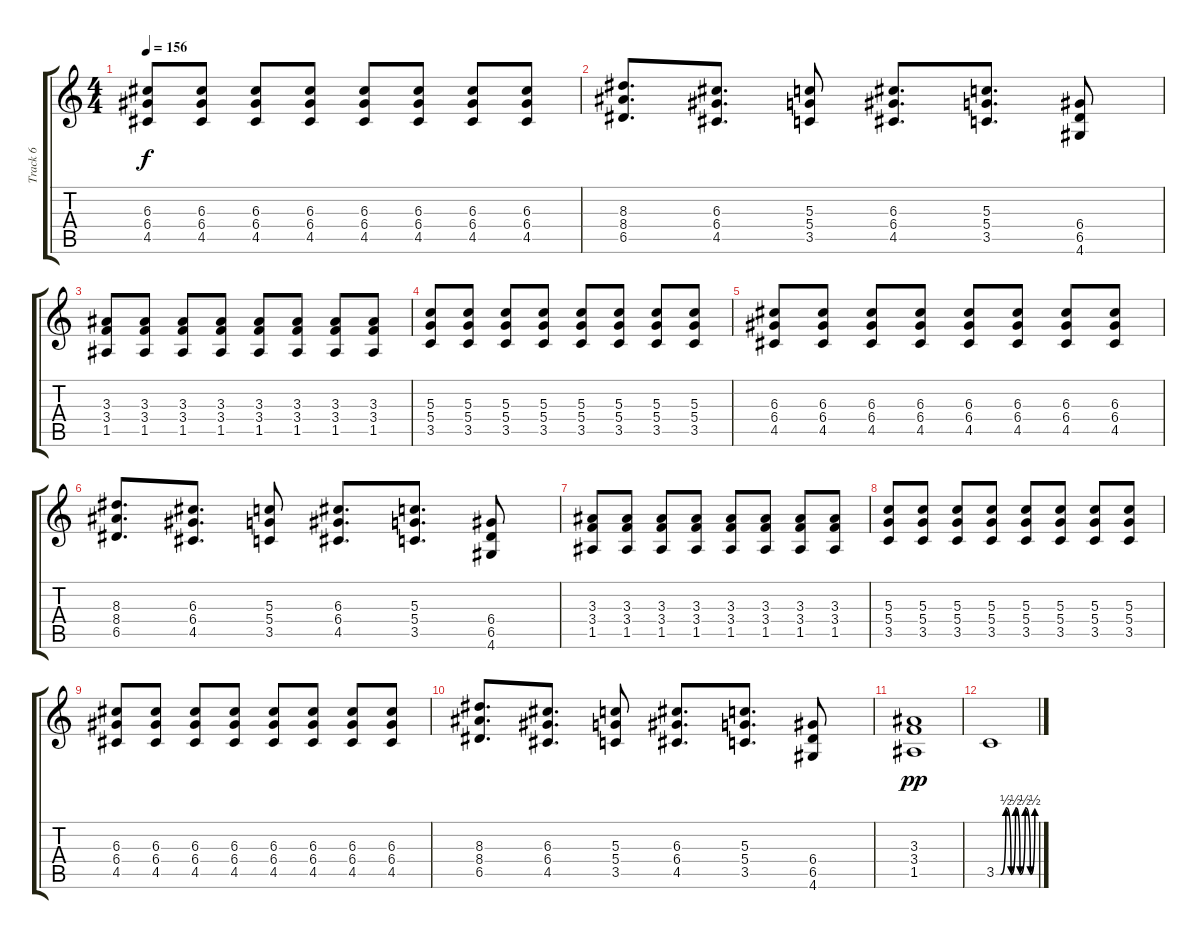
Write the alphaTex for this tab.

\track ("Track 6" "Track 6") {instrument overdrivenguitar}
\staff {score tabs}
\tuning (E4 B3 G3 D3 A2 E2) {hide}
\ts (4 4)
\tempo 156
\clef g2
\ks c
(6.3 6.4 4.5).8{dy f} (6.3 6.4 4.5).8 (6.3 6.4 4.5).8 (6.3 6.4 4.5).8 (6.3 6.4 4.5).8 (6.3 6.4 4.5).8 (6.3 6.4 4.5).8 (6.3 6.4 4.5).8 |
(8.3 8.4 6.5).8{d} (6.3 6.4 4.5).8{d} (5.3 5.4 3.5).8 (6.3 6.4 4.5).8{d} (5.3 5.4 3.5).8{d} (6.4 6.5 4.6).8 |
(3.3 3.4 1.5).8 (3.3 3.4 1.5).8 (3.3 3.4 1.5).8 (3.3 3.4 1.5).8 (3.3 3.4 1.5).8 (3.3 3.4 1.5).8 (3.3 3.4 1.5).8 (3.3 3.4 1.5).8 |
(5.3 5.4 3.5).8 (5.3 5.4 3.5).8 (5.3 5.4 3.5).8 (5.3 5.4 3.5).8 (5.3 5.4 3.5).8 (5.3 5.4 3.5).8 (5.3 5.4 3.5).8 (5.3 5.4 3.5).8 |
(6.3 6.4 4.5).8 (6.3 6.4 4.5).8 (6.3 6.4 4.5).8 (6.3 6.4 4.5).8 (6.3 6.4 4.5).8 (6.3 6.4 4.5).8 (6.3 6.4 4.5).8 (6.3 6.4 4.5).8 |
(8.3 8.4 6.5).8{d} (6.3 6.4 4.5).8{d} (5.3 5.4 3.5).8 (6.3 6.4 4.5).8{d} (5.3 5.4 3.5).8{d} (6.4 6.5 4.6).8 |
(3.3 3.4 1.5).8 (3.3 3.4 1.5).8 (3.3 3.4 1.5).8 (3.3 3.4 1.5).8 (3.3 3.4 1.5).8 (3.3 3.4 1.5).8 (3.3 3.4 1.5).8 (3.3 3.4 1.5).8 |
(5.3 5.4 3.5).8 (5.3 5.4 3.5).8 (5.3 5.4 3.5).8 (5.3 5.4 3.5).8 (5.3 5.4 3.5).8 (5.3 5.4 3.5).8 (5.3 5.4 3.5).8 (5.3 5.4 3.5).8 |
(6.3 6.4 4.5).8 (6.3 6.4 4.5).8 (6.3 6.4 4.5).8 (6.3 6.4 4.5).8 (6.3 6.4 4.5).8 (6.3 6.4 4.5).8 (6.3 6.4 4.5).8 (6.3 6.4 4.5).8 |
(8.3 8.4 6.5).8{d} (6.3 6.4 4.5).8{d} (5.3 5.4 3.5).8 (6.3 6.4 4.5).8{d} (5.3 5.4 3.5).8{d} (6.4 6.5 4.6).8 |
(3.3 3.4 1.5).1{dy pp} |
3.5{be (custom 0 0 7 0 15 2 23 0 30 2 37 0 45 2 53 0 60 2)}.1
